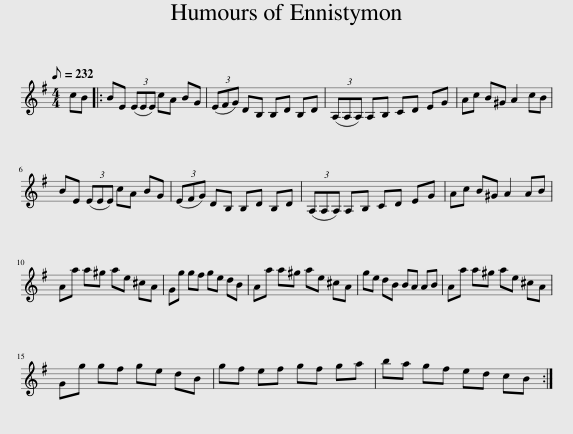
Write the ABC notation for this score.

X:1
L:1/8
Q:1/8=232
M:4/4
I:linebreak $
K:Emin
V:1 treble
V:1
 cB |: BE (3(EEE) cA BG | (3(EFG) DB, B,D B,D | (3(A,A,A,) A,B, CD EG | Ac B^G A2 cB |$ %5
 BE (3(EEE) cA BG | (3(EFG) DB, B,D B,D | (3(A,A,A,) A,B, CD EG | Ac B^G A2 AB |$ Aa a^g ae ^cA | %10
 Gg gf ge dB | Aa a^g ae ^cA | ge dB BA AB | Aa a^g ae ^cA |$ Gg gf ge dB | %15
 gf ef gf ga | ba gf ed cB :| %17
